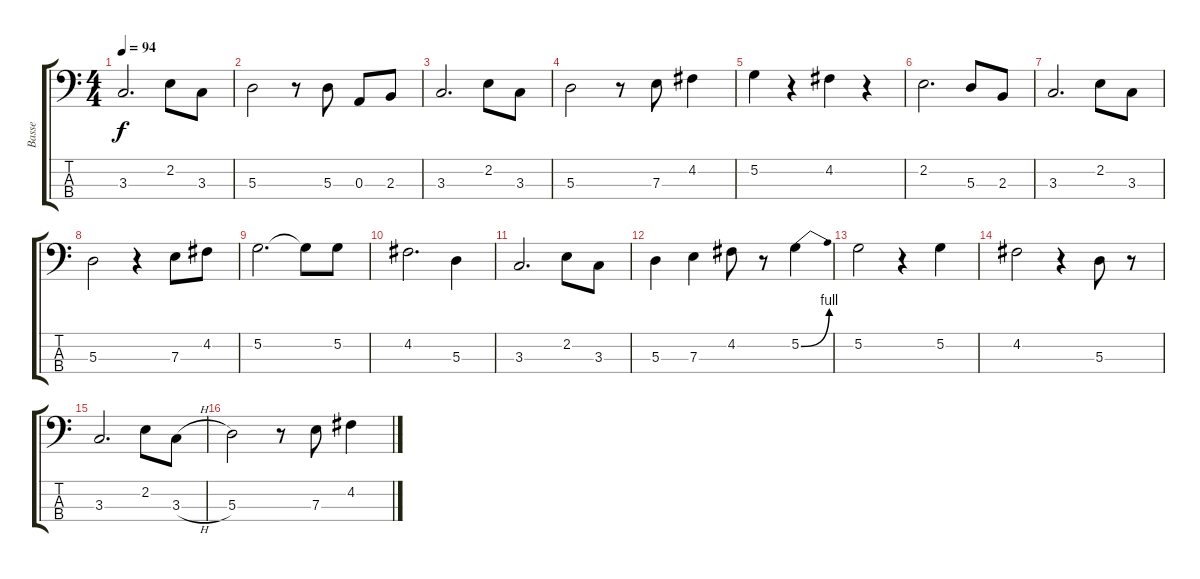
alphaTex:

\track ("Basse" "Basse") {instrument electricbassfinger}
\staff {score tabs}
\tuning (G2 D2 A1 E1) {hide}
\ts (4 4)
\tempo 94
\clef f4
\ks c
3.3.2{d dy f} 2.2.8 3.3.8 |
5.3.2 r.8 5.3.8 0.3.8 2.3.8 |
3.3.2{d} 2.2.8 3.3.8 |
5.3.2 r.8 7.3.8 4.2.4 |
5.2.4 r.4 4.2.4 r.4 |
2.2.2{d} 5.3.8 2.3.8 |
3.3.2{d} 2.2.8 3.3.8 |
5.3.2 r.4 7.3.8 4.2.8 |
5.2.2{d} 5.2{t}.8 5.2.8 |
4.2.2{d} 5.3.4 |
3.3.2{d} 2.2.8 3.3.8 |
5.3.4 7.3.4 4.2.8 r.8 5.2{be (bend 0 0 60 4)}.4 |
5.2.2 r.4 5.2.4 |
4.2.2 r.4 5.3.8 r.8 |
3.3.2{d} 2.2.8 3.3{h}.8 |
5.3.2 r.8 7.3.8 4.2.4
